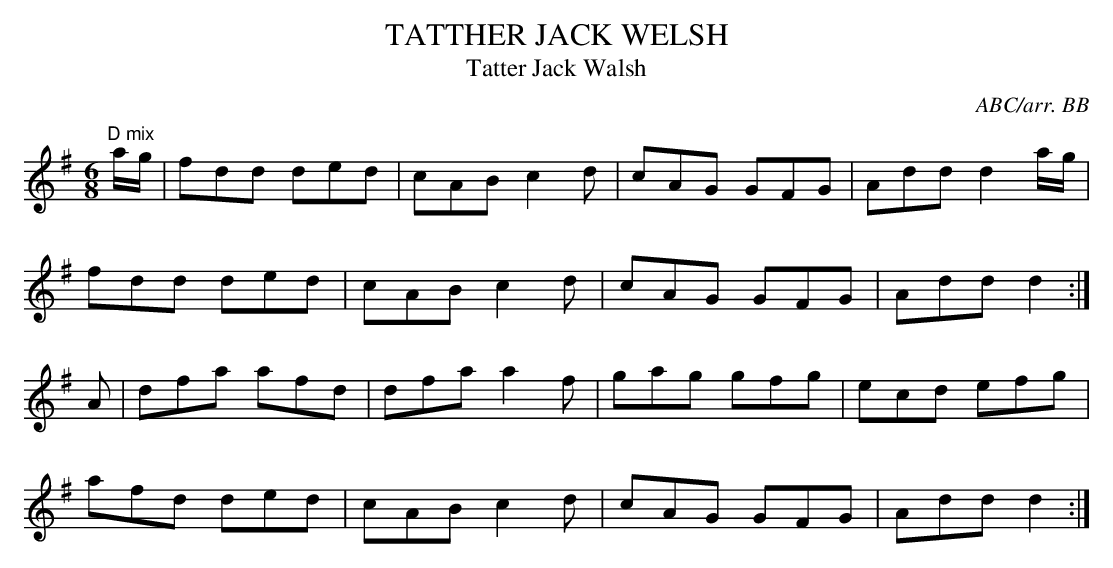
X:1
T:TATTHER JACK WELSH
T:Tatter Jack Walsh
C:ABC/arr. BB
Y:"quick"
repeats in the source.
L:1/8
M:6/8
K:G
"D mix"
a/g/|fdd ded|cAB c2d|cAG GFG|Add d2a/g/|
fdd ded|cAB c2d|cAG GFG|Add d2:|
A|dfa afd|dfa a2f|gag gfg|ecd efg|
afd ded|cAB c2d|cAG GFG|Add d2 :|
